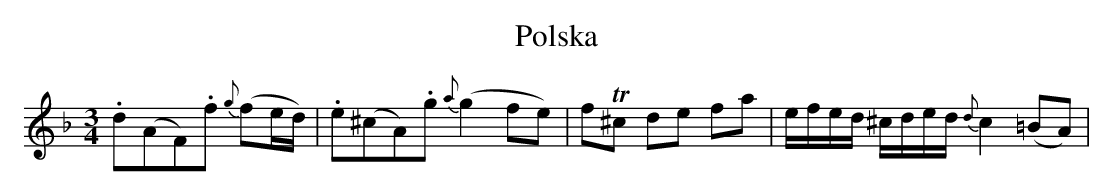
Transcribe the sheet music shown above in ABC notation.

X:1
T:Polska
M:3/4
L:1/8
K:Dm
.d(AF).f {g}(fe/d/) | .e(^cA).g {a}(g2fe) | fT^c de fa | e/f/e/d/ ^c/d/e/d/ {d}c2(=BA) |
